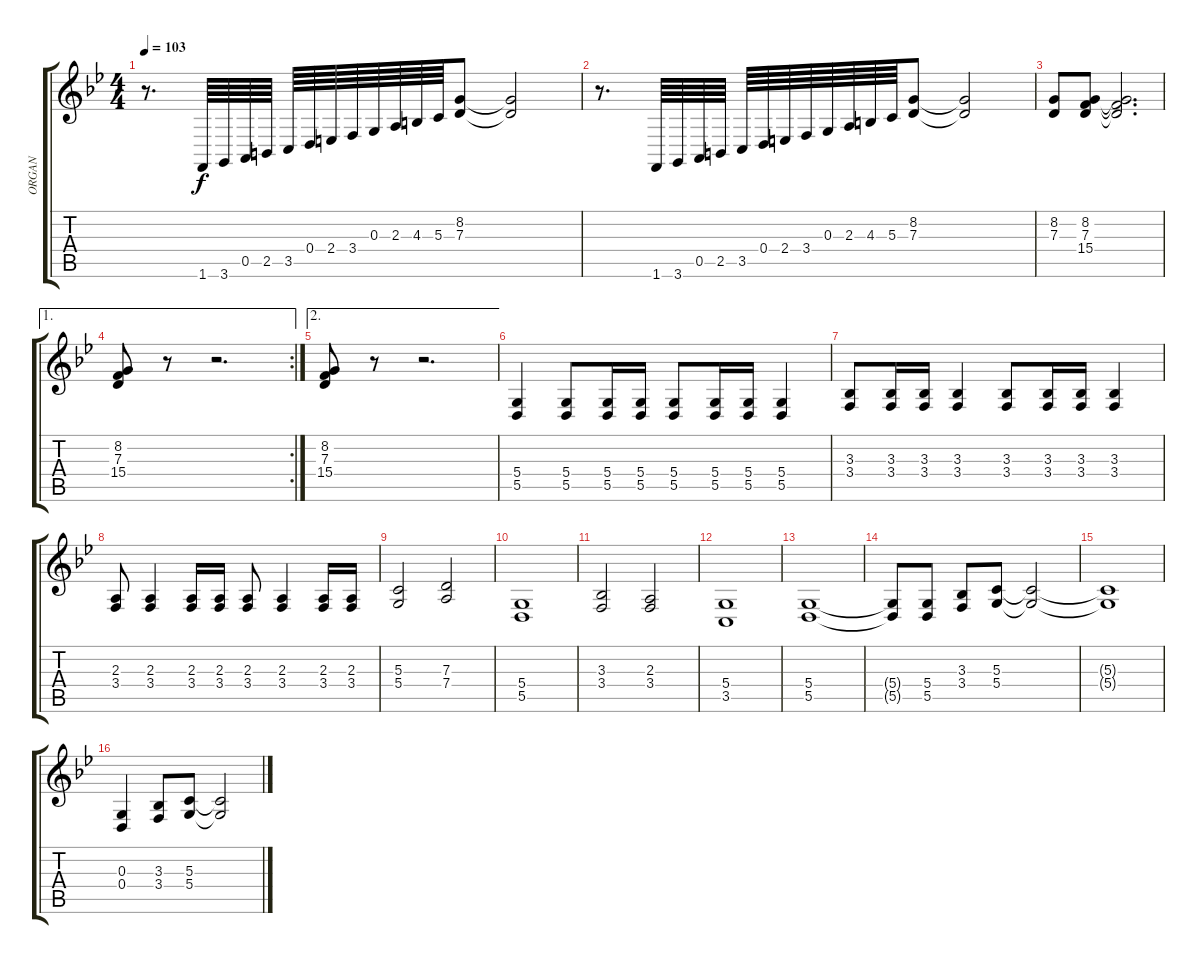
\track ("ORGAN" "ORGAN") {instrument rockorgan}
\staff {score tabs}
\tuning (E4 B3 G3 D3 A2 E2) {hide}
\ts (4 4)
\tempo 103
\clef g2
\ks bb
r.8{d dy f} 1.6.64 3.6.64 0.5.64 2.5.64 3.5.64 0.4.64 2.4.64 3.4.64 0.3.64 2.3.64 4.3.64 5.3.64 (8.2 7.3).8 (8.2{t} 7.3{t}).2 |
r.8{d} 1.6.64 3.6.64 0.5.64 2.5.64 3.5.64 0.4.64 2.4.64 3.4.64 0.3.64 2.3.64 4.3.64 5.3.64 (8.2 7.3).8 (8.2{t} 7.3{t}).2 |
(8.2 7.3).8 (8.2 7.3 15.4).8 (8.2{t} 7.3{t} 15.4{t}).2{d} |
\ae 1
\rc 2
(8.2 7.3 15.4).8 r.8 r.2{d} |
\ae 2
(8.2 7.3 15.4).8 r.8 r.2{d} |
(5.4 5.5).4 (5.4 5.5).8 (5.4 5.5).16 (5.4 5.5).16 (5.4 5.5).8 (5.4 5.5).16 (5.4 5.5).16 (5.4 5.5).4 |
(3.3 3.4).8 (3.3 3.4).16 (3.3 3.4).16 (3.3 3.4).4 (3.3 3.4).8 (3.3 3.4).16 (3.3 3.4).16 (3.3 3.4).4 |
(2.3 3.4).8 (2.3 3.4).4 (2.3 3.4).16 (2.3 3.4).16 (2.3 3.4).8 (2.3 3.4).4 (2.3 3.4).16 (2.3 3.4).16 |
(5.3 5.4).2 (7.3 7.4).2 |
(5.4 5.5).1 |
(3.3 3.4).2 (2.3 3.4).2 |
(5.4 3.5).1 |
(5.4 5.5).1 |
(5.4{t} 5.5{t}).8 (5.4 5.5).8 (3.3 3.4).8 (5.3 5.4).8 (5.3{t} 5.4{t}).2 |
(5.3{t} 5.4{t}).1 |
(0.3 0.4).4 (3.3 3.4).8 (5.3 5.4).8 (5.3{t} 5.4{t}).2
